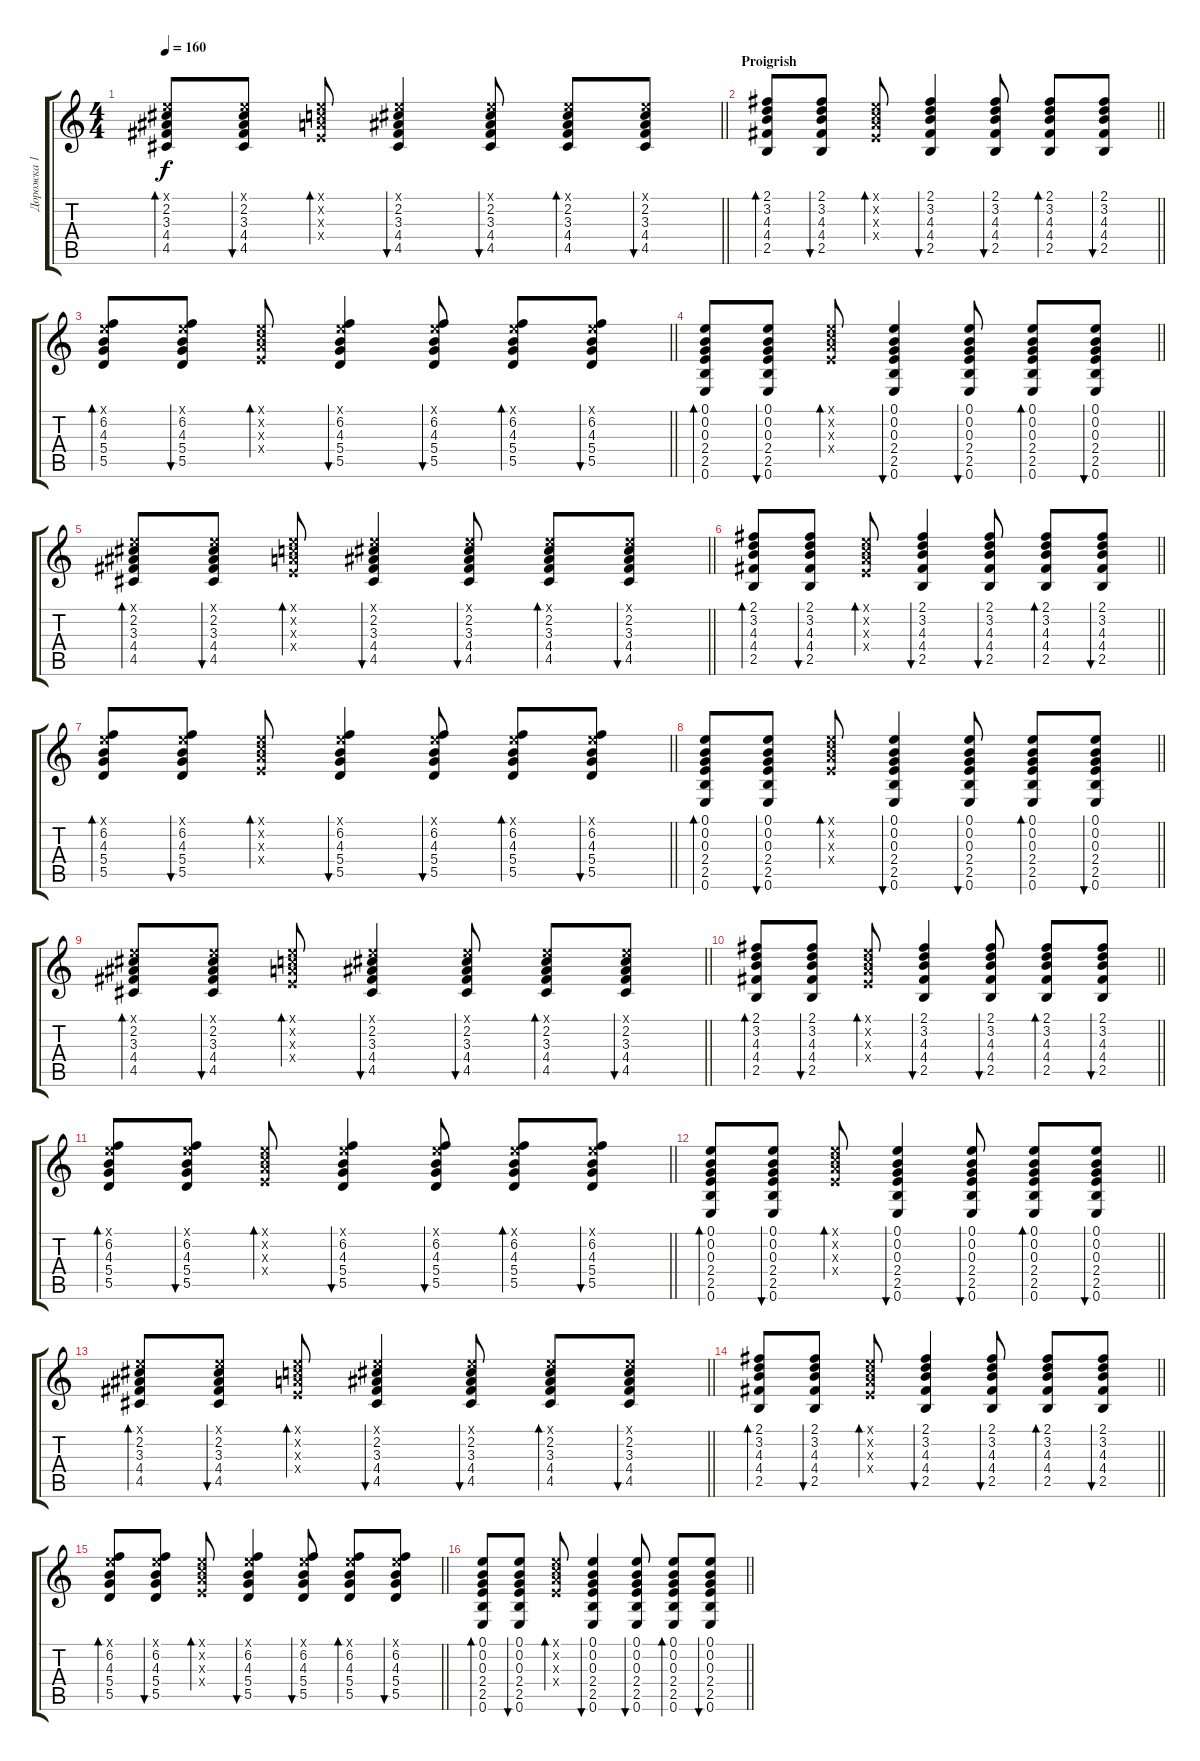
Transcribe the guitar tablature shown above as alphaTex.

\track ("Дорожка 1" "Дорожка 1") {instrument acousticguitarsteel}
\staff {score tabs}
\tuning (E4 B3 G3 D3 A2 E2) {hide}
\ts (4 4)
\tempo 160
\clef g2
\barLineRight lightlight
\ks c
(0.1{x} 2.2 3.3 4.4 4.5).8{bd 60 dy f} (0.1{x} 2.2 3.3 4.4 4.5).8{bu 60} (0.1{x} 1.2{x} 2.3{x} 2.4{x}).8{bd 60} (0.1{x} 2.2 3.3 4.4 4.5).4{bu 60} (0.1{x} 2.2 3.3 4.4 4.5).8{bu 60} (0.1{x} 2.2 3.3 4.4 4.5).8{bd 60} (0.1{x} 2.2 3.3 4.4 4.5).8{bu 60} |
\section ("" "Proigrish")
\barLineRight lightlight
(2.1 3.2 4.3 4.4 2.5).8{bd 60} (2.1 3.2 4.3 4.4 2.5).8{bu 60} (0.1{x} 1.2{x} 2.3{x} 2.4{x}).8{bd 60} (2.1 3.2 4.3 4.4 2.5).4{bu 60} (2.1 3.2 4.3 4.4 2.5).8{bu 60} (2.1 3.2 4.3 4.4 2.5).8{bd 60} (2.1 3.2 4.3 4.4 2.5).8{bu 60} |
\barLineRight lightlight
(0.1{x} 6.2 4.3 5.4 5.5).8{bd 60} (0.1{x} 6.2 4.3 5.4 5.5).8{bu 60} (0.1{x} 1.2{x} 2.3{x} 2.4{x}).8{bd 60} (0.1{x} 6.2 4.3 5.4 5.5).4{bu 60} (0.1{x} 6.2 4.3 5.4 5.5).8{bu 60} (0.1{x} 6.2 4.3 5.4 5.5).8{bd 60} (0.1{x} 6.2 4.3 5.4 5.5).8{bu 60} |
\barLineRight lightlight
(0.1 0.2 0.3 2.4 2.5 0.6).8{bd 60} (0.1 0.2 0.3 2.4 2.5 0.6).8{bu 60} (0.1{x} 1.2{x} 2.3{x} 2.4{x}).8{bd 60} (0.1 0.2 0.3 2.4 2.5 0.6).4{bu 60} (0.1 0.2 0.3 2.4 2.5 0.6).8{bu 60} (0.1 0.2 0.3 2.4 2.5 0.6).8{bd 60} (0.1 0.2 0.3 2.4 2.5 0.6).8{bu 60} |
\barLineRight lightlight
(0.1{x} 2.2 3.3 4.4 4.5).8{bd 60} (0.1{x} 2.2 3.3 4.4 4.5).8{bu 60} (0.1{x} 1.2{x} 2.3{x} 2.4{x}).8{bd 60} (0.1{x} 2.2 3.3 4.4 4.5).4{bu 60} (0.1{x} 2.2 3.3 4.4 4.5).8{bu 60} (0.1{x} 2.2 3.3 4.4 4.5).8{bd 60} (0.1{x} 2.2 3.3 4.4 4.5).8{bu 60} |
\barLineRight lightlight
(2.1 3.2 4.3 4.4 2.5).8{bd 60} (2.1 3.2 4.3 4.4 2.5).8{bu 60} (0.1{x} 1.2{x} 2.3{x} 2.4{x}).8{bd 60} (2.1 3.2 4.3 4.4 2.5).4{bu 60} (2.1 3.2 4.3 4.4 2.5).8{bu 60} (2.1 3.2 4.3 4.4 2.5).8{bd 60} (2.1 3.2 4.3 4.4 2.5).8{bu 60} |
\barLineRight lightlight
(0.1{x} 6.2 4.3 5.4 5.5).8{bd 60} (0.1{x} 6.2 4.3 5.4 5.5).8{bu 60} (0.1{x} 1.2{x} 2.3{x} 2.4{x}).8{bd 60} (0.1{x} 6.2 4.3 5.4 5.5).4{bu 60} (0.1{x} 6.2 4.3 5.4 5.5).8{bu 60} (0.1{x} 6.2 4.3 5.4 5.5).8{bd 60} (0.1{x} 6.2 4.3 5.4 5.5).8{bu 60} |
\barLineRight lightlight
(0.1 0.2 0.3 2.4 2.5 0.6).8{bd 60} (0.1 0.2 0.3 2.4 2.5 0.6).8{bu 60} (0.1{x} 1.2{x} 2.3{x} 2.4{x}).8{bd 60} (0.1 0.2 0.3 2.4 2.5 0.6).4{bu 60} (0.1 0.2 0.3 2.4 2.5 0.6).8{bu 60} (0.1 0.2 0.3 2.4 2.5 0.6).8{bd 60} (0.1 0.2 0.3 2.4 2.5 0.6).8{bu 60} |
\barLineRight lightlight
(0.1{x} 2.2 3.3 4.4 4.5).8{bd 60} (0.1{x} 2.2 3.3 4.4 4.5).8{bu 60} (0.1{x} 1.2{x} 2.3{x} 2.4{x}).8{bd 60} (0.1{x} 2.2 3.3 4.4 4.5).4{bu 60} (0.1{x} 2.2 3.3 4.4 4.5).8{bu 60} (0.1{x} 2.2 3.3 4.4 4.5).8{bd 60} (0.1{x} 2.2 3.3 4.4 4.5).8{bu 60} |
\barLineRight lightlight
(2.1 3.2 4.3 4.4 2.5).8{bd 60} (2.1 3.2 4.3 4.4 2.5).8{bu 60} (0.1{x} 1.2{x} 2.3{x} 2.4{x}).8{bd 60} (2.1 3.2 4.3 4.4 2.5).4{bu 60} (2.1 3.2 4.3 4.4 2.5).8{bu 60} (2.1 3.2 4.3 4.4 2.5).8{bd 60} (2.1 3.2 4.3 4.4 2.5).8{bu 60} |
\barLineRight lightlight
(0.1{x} 6.2 4.3 5.4 5.5).8{bd 60} (0.1{x} 6.2 4.3 5.4 5.5).8{bu 60} (0.1{x} 1.2{x} 2.3{x} 2.4{x}).8{bd 60} (0.1{x} 6.2 4.3 5.4 5.5).4{bu 60} (0.1{x} 6.2 4.3 5.4 5.5).8{bu 60} (0.1{x} 6.2 4.3 5.4 5.5).8{bd 60} (0.1{x} 6.2 4.3 5.4 5.5).8{bu 60} |
\barLineRight lightlight
(0.1 0.2 0.3 2.4 2.5 0.6).8{bd 60} (0.1 0.2 0.3 2.4 2.5 0.6).8{bu 60} (0.1{x} 1.2{x} 2.3{x} 2.4{x}).8{bd 60} (0.1 0.2 0.3 2.4 2.5 0.6).4{bu 60} (0.1 0.2 0.3 2.4 2.5 0.6).8{bu 60} (0.1 0.2 0.3 2.4 2.5 0.6).8{bd 60} (0.1 0.2 0.3 2.4 2.5 0.6).8{bu 60} |
\barLineRight lightlight
(0.1{x} 2.2 3.3 4.4 4.5).8{bd 60} (0.1{x} 2.2 3.3 4.4 4.5).8{bu 60} (0.1{x} 1.2{x} 2.3{x} 2.4{x}).8{bd 60} (0.1{x} 2.2 3.3 4.4 4.5).4{bu 60} (0.1{x} 2.2 3.3 4.4 4.5).8{bu 60} (0.1{x} 2.2 3.3 4.4 4.5).8{bd 60} (0.1{x} 2.2 3.3 4.4 4.5).8{bu 60} |
\barLineRight lightlight
(2.1 3.2 4.3 4.4 2.5).8{bd 60} (2.1 3.2 4.3 4.4 2.5).8{bu 60} (0.1{x} 1.2{x} 2.3{x} 2.4{x}).8{bd 60} (2.1 3.2 4.3 4.4 2.5).4{bu 60} (2.1 3.2 4.3 4.4 2.5).8{bu 60} (2.1 3.2 4.3 4.4 2.5).8{bd 60} (2.1 3.2 4.3 4.4 2.5).8{bu 60} |
\barLineRight lightlight
(0.1{x} 6.2 4.3 5.4 5.5).8{bd 60} (0.1{x} 6.2 4.3 5.4 5.5).8{bu 60} (0.1{x} 1.2{x} 2.3{x} 2.4{x}).8{bd 60} (0.1{x} 6.2 4.3 5.4 5.5).4{bu 60} (0.1{x} 6.2 4.3 5.4 5.5).8{bu 60} (0.1{x} 6.2 4.3 5.4 5.5).8{bd 60} (0.1{x} 6.2 4.3 5.4 5.5).8{bu 60} |
\barLineRight lightlight
(0.1 0.2 0.3 2.4 2.5 0.6).8{bd 60} (0.1 0.2 0.3 2.4 2.5 0.6).8{bu 60} (0.1{x} 1.2{x} 2.3{x} 2.4{x}).8{bd 60} (0.1 0.2 0.3 2.4 2.5 0.6).4{bu 60} (0.1 0.2 0.3 2.4 2.5 0.6).8{bu 60} (0.1 0.2 0.3 2.4 2.5 0.6).8{bd 60} (0.1 0.2 0.3 2.4 2.5 0.6).8{bu 60}
